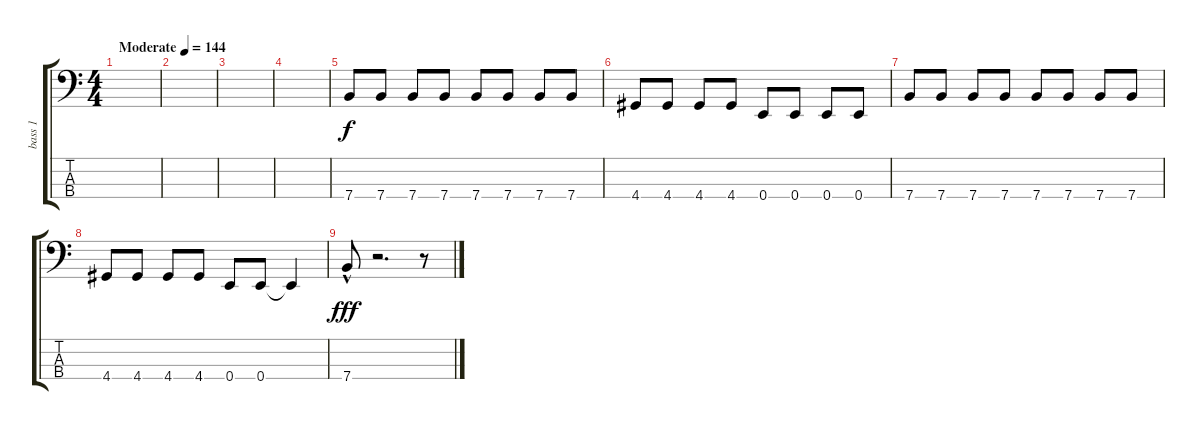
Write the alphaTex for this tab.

\track ("bass 1" "bass 1") {instrument electricbasspick}
\staff {score tabs}
\tuning (G2 D2 A1 E1) {hide}
\ts (4 4)
\tempo (144 "Moderate")
\clef f4
\ks c
|
|
|
|
7.4.8 7.4.8 7.4.8 7.4.8 7.4.8 7.4.8 7.4.8 7.4.8 |
4.4.8 4.4.8 4.4.8 4.4.8 0.4.8 0.4.8 0.4.8 0.4.8 |
7.4.8 7.4.8 7.4.8 7.4.8 7.4.8 7.4.8 7.4.8 7.4.8 |
4.4.8 4.4.8 4.4.8 4.4.8 0.4.8 0.4.8 0.4{t}.4 |
7.4{hac}.8{dy fff} r.2{d} r.8
